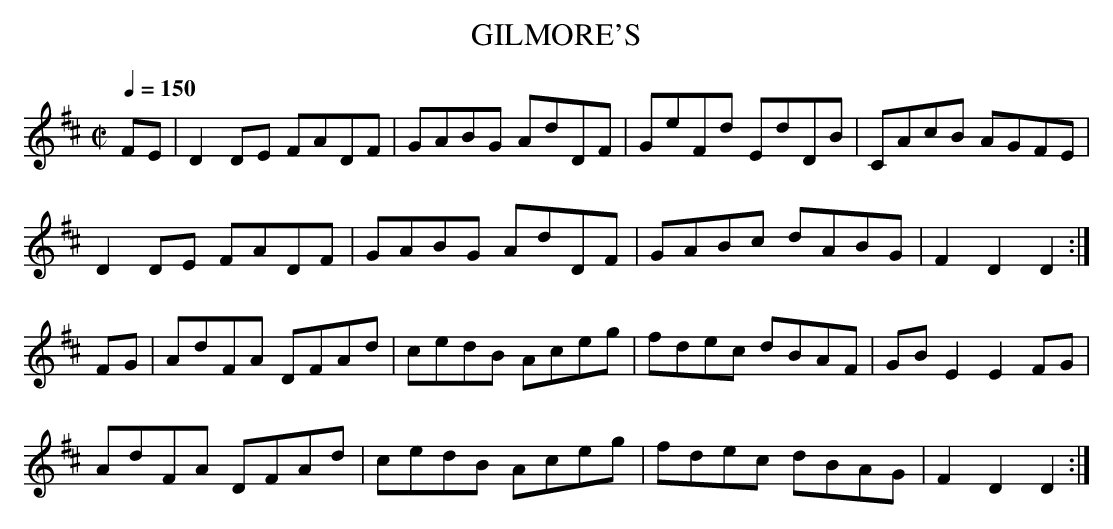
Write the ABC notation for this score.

X:1
T:GILMORE'S
Q:1/4=150
M:C| % source 2/4
L:1/8 % source 1/16
K:D % source key = G
FE|D2DE FADF|GABG AdDF|GeFd EdDB|CAcB AGFE|
D2DE FADF|GABG AdDF|GABc dABG|F2D2 D2:|
FG|AdFA DFAd|cedB Aceg|fdec dBAF|GBE2 E2FG|
AdFA DFAd|cedB Aceg|fdec dBAG|F2D2 D2:|
